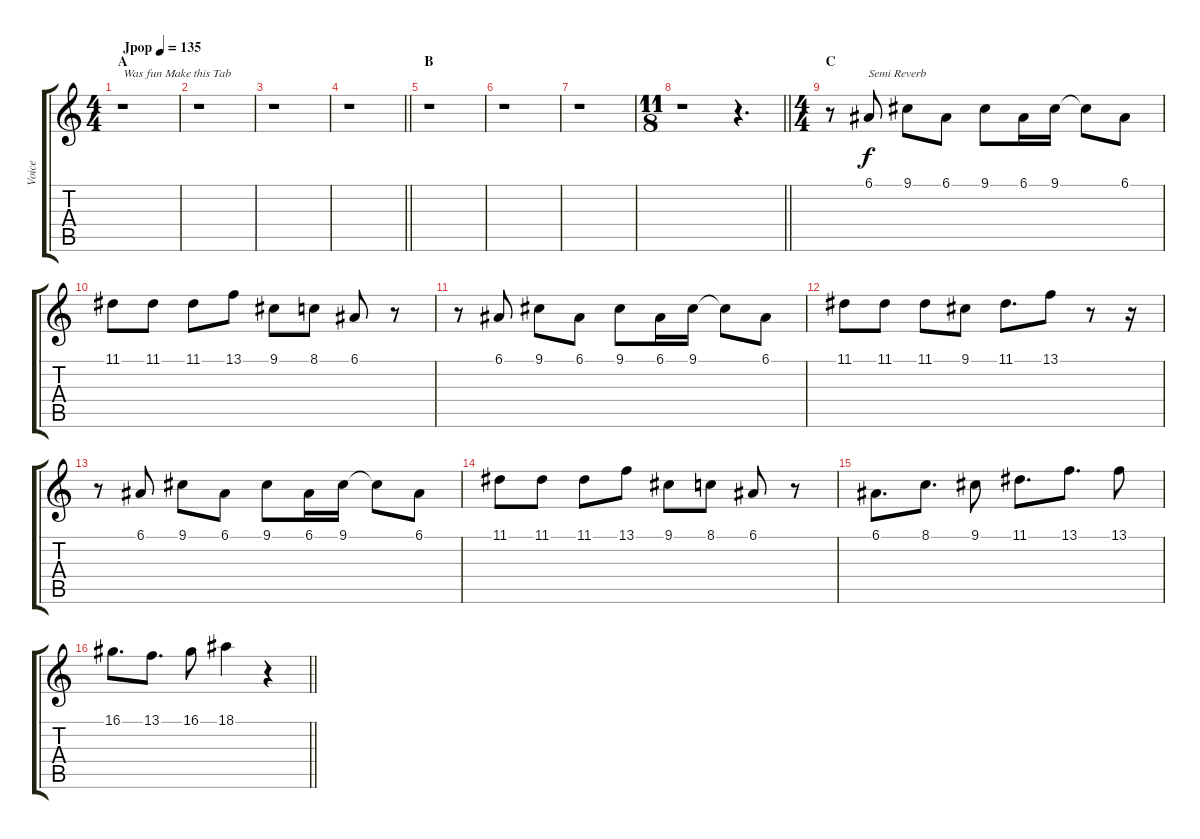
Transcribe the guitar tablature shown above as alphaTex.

\track ("Voice" "Voice") {instrument fx5brightness}
\staff {score tabs}
\tuning (E4 B3 G3 D3 A2 E2) {hide}
\ts (4 4)
\section ("" "A")
\tempo (135 "Jpop")
\clef g2
\ks c
r.1{txt "Was fun Make this Tab" dy f instrument fx5brightness} |
r.1 |
r.1 |
\barLineRight lightlight
r.1 |
\section ("" "B")
r.1 |
r.1 |
r.1 |
\ts (11 8)
\barLineRight lightlight
r.1 r.4{d} |
\ts (4 4)
\section ("" "C")
r.8 6.1.8{txt "Semi Reverb"} 9.1.8 6.1.8 9.1.8 6.1.16 9.1.16 9.1{t}.8 6.1.8 |
11.1.8 11.1.8 11.1.8 13.1.8 9.1.8 8.1.8 6.1.8 r.8 |
r.8 6.1.8 9.1.8 6.1.8 9.1.8 6.1.16 9.1.16 9.1{t}.8 6.1.8 |
11.1.8 11.1.8 11.1.8 9.1.8 11.1.8{d} 13.1.8 r.8 r.16 |
r.8 6.1.8 9.1.8 6.1.8 9.1.8 6.1.16 9.1.16 9.1{t}.8 6.1.8 |
11.1.8 11.1.8 11.1.8 13.1.8 9.1.8 8.1.8 6.1.8 r.8 |
6.1.8{d} 8.1.8{d} 9.1.8 11.1.8{d} 13.1.8{d} 13.1.8 |
\barLineRight lightlight
16.1.8{d} 13.1.8{d} 16.1.8 18.1.4 r.4
